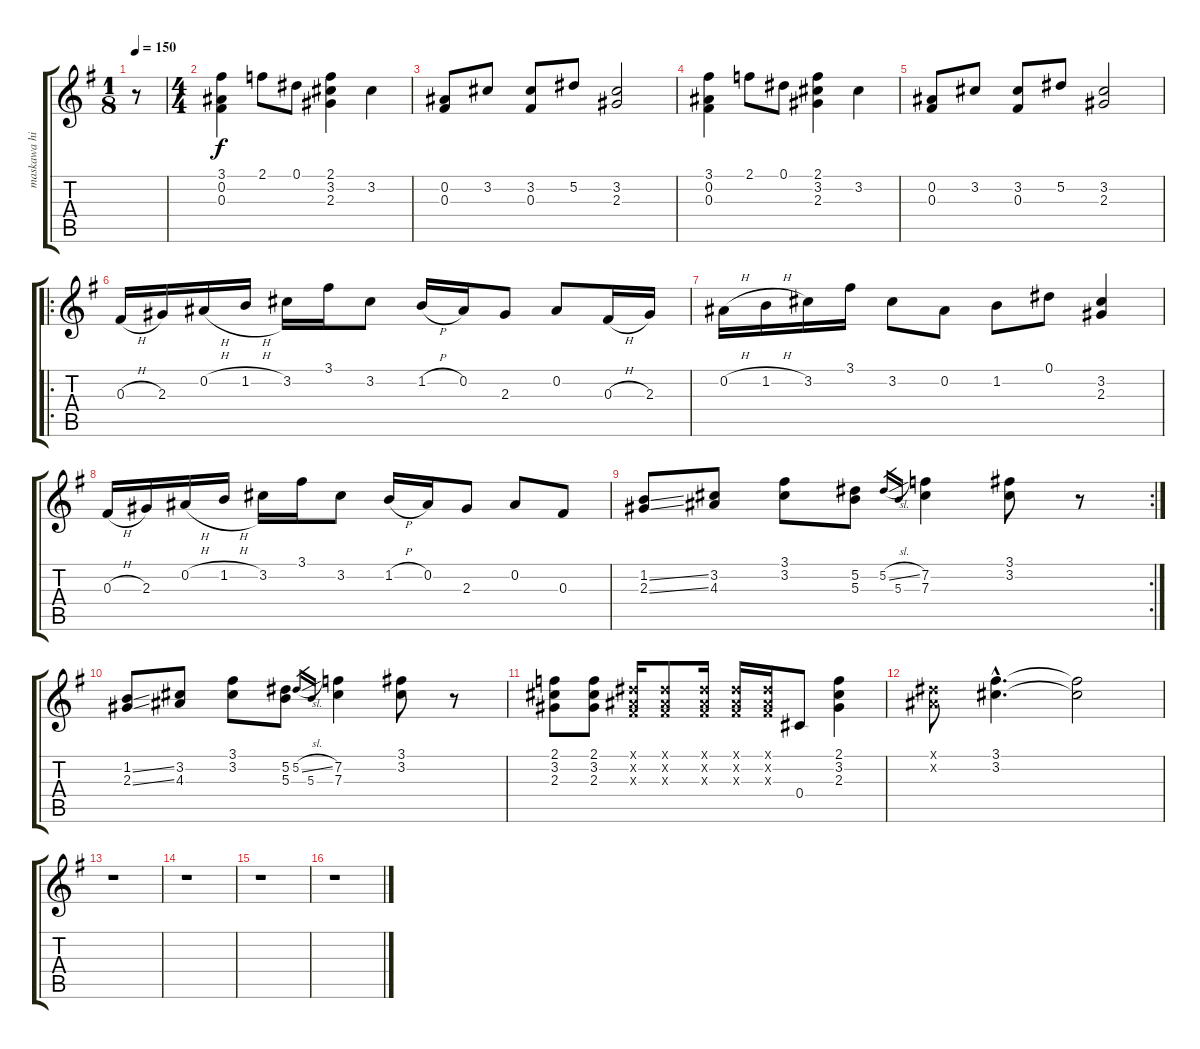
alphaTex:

\track ("maskawa hiroaki - Guitar 2" "maskawa hi") {instrument distortionguitar}
\staff {score tabs}
\tuning (Eb4 Bb3 Gb3 Db3 Ab2 Eb2) {hide}
\ts (1 8)
\tempo 150
\clef g2
\ks g
r.8{dy f instrument distortionguitar} |
\ts (4 4)
(3.1 0.2 0.3).4 2.1.8 0.1.8 (2.1 3.2 2.3).4 3.2.4 |
(0.2 0.3).8 3.2.8 (3.2 0.3).8 5.2.8 (3.2 2.3).2 |
(3.1 0.2 0.3).4 2.1.8 0.1.8 (2.1 3.2 2.3).4 3.2.4 |
(0.2 0.3).8 3.2.8 (3.2 0.3).8 5.2.8 (3.2 2.3).2 |
\ro
0.3{h}.16 2.3.16 0.2{h}.16 1.2{h}.16 3.2.16 3.1.16 3.2.8 1.2{h}.16 0.2.16 2.3.8 0.2.8 0.3{h}.16 2.3.16 |
0.2{h}.16 1.2{h}.16 3.2.16 3.1.16 3.2.8 0.2.8 1.2.8 0.1.8 (3.2 2.3).4 |
0.3{h}.16 2.3.16 0.2{h}.16 1.2{h}.16 3.2.16 3.1.16 3.2.8 1.2{h}.16 0.2.16 2.3.8 0.2.8 0.3.8 |
\rc 2
(1.2{ss} 2.3{ss}).8 (3.2 4.3).8 (3.1 3.2).8 (5.2 5.3).8 5.2{sl}.16{gr} 5.3.16{gr} (7.2 7.3).4 (3.1 3.2).8 r.8 |
(1.2{ss} 2.3{ss}).8 (3.2 4.3).8 (3.1 3.2).8 (5.2 5.3).8 5.2{sl}.16{gr} 5.3.16{gr} (7.2 7.3).4 (3.1 3.2).8 r.8 |
(2.1 3.2 2.3).8 (2.1 3.2 2.3).8 (0.1{x} 0.2{x} 0.3{x}).16 (0.1{x} 0.2{x} 0.3{x}).8 (0.1{x} 0.2{x} 0.3{x}).16 (0.1{x} 0.2{x} 0.3{x}).16 (0.1{x} 0.2{x} 0.3{x}).16 0.4.8 (2.1 3.2 2.3).4 |
(0.1{x} 0.2{x}).8 (3.1{hac} 3.2{hac}).4{d} (3.1{t} 3.2{t}).2 |
r.1 |
r.1 |
r.1 |
r.1
